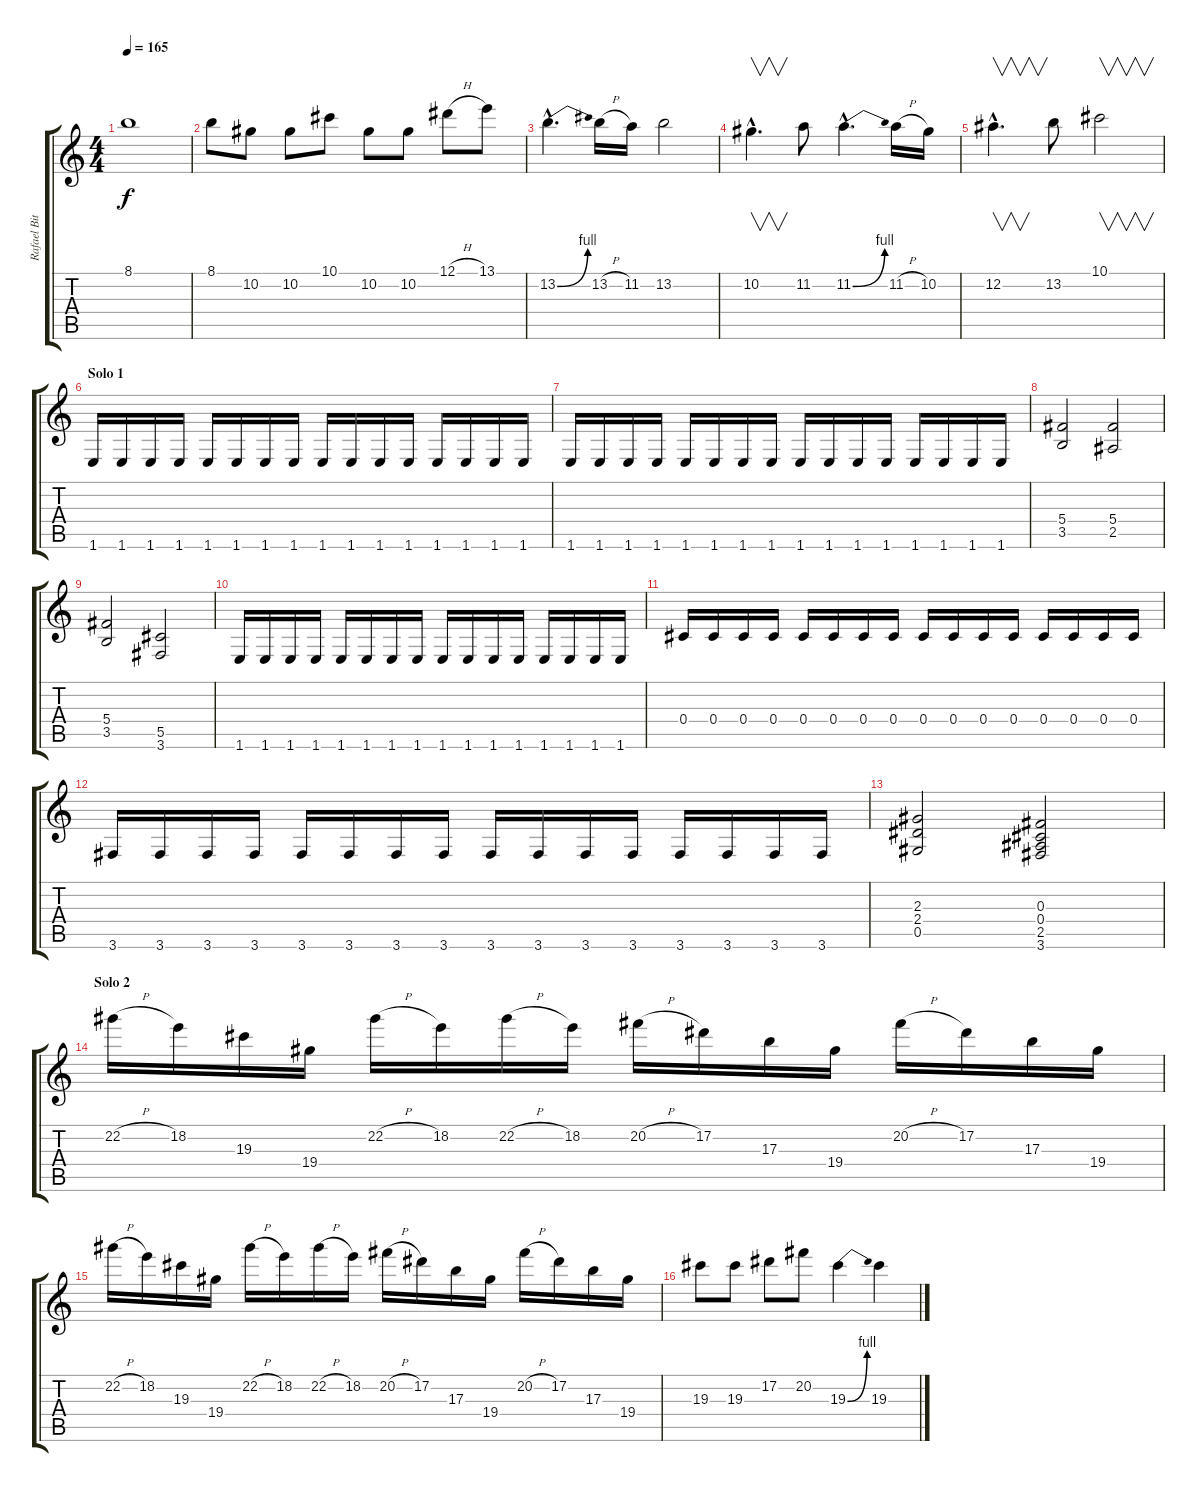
\track ("Rafael Bittencourt" "Rafael Bit") {instrument distortionguitar}
\staff {score tabs}
\tuning (Eb4 Bb3 Gb3 Db3 Ab2 Eb2) {hide}
\ts (4 4)
\tempo 165
\clef g2
\ks c
8.1.1{dy f} |
8.1.8 10.2.8 10.2.8 10.1.8 10.2.8 10.2.8 12.1{h}.8 13.1.8 |
13.2{be (bend 0 0 60 4) hac}.4{d} 13.2{h}.16 11.2.16 13.2.2 |
10.2{hac}.4{v d} 11.2.8 11.2{be (bend 0 0 60 4) hac}.4{d} 11.2{h}.16 10.2.16 |
12.2{hac}.4{v d} 13.2.8 10.1.2{v} |
\section ("" "Solo 1")
1.6.16{volume 12} 1.6.16 1.6.16 1.6.16 1.6.16 1.6.16 1.6.16 1.6.16 1.6.16 1.6.16 1.6.16 1.6.16 1.6.16 1.6.16 1.6.16 1.6.16 |
1.6.16 1.6.16 1.6.16 1.6.16 1.6.16 1.6.16 1.6.16 1.6.16 1.6.16 1.6.16 1.6.16 1.6.16 1.6.16 1.6.16 1.6.16 1.6.16 |
(5.4 3.5).2 (5.4 2.5).2 |
(5.4 3.5).2 (5.5 3.6).2 |
1.6.16 1.6.16 1.6.16 1.6.16 1.6.16 1.6.16 1.6.16 1.6.16 1.6.16 1.6.16 1.6.16 1.6.16 1.6.16 1.6.16 1.6.16 1.6.16 |
0.4.16 0.4.16 0.4.16 0.4.16 0.4.16 0.4.16 0.4.16 0.4.16 0.4.16 0.4.16 0.4.16 0.4.16 0.4.16 0.4.16 0.4.16 0.4.16 |
3.6.16 3.6.16 3.6.16 3.6.16 3.6.16 3.6.16 3.6.16 3.6.16 3.6.16 3.6.16 3.6.16 3.6.16 3.6.16 3.6.16 3.6.16 3.6.16 |
(2.3 2.4 0.5).2 (0.3 0.4 2.5 3.6).2 |
\section ("" "Solo 2")
22.2{h}.16{volume 16} 18.2.16 19.3.16 19.4.16 22.2{h}.16 18.2.16 22.2{h}.16 18.2.16 20.2{h}.16 17.2.16 17.3.16 19.4.16 20.2{h}.16 17.2.16 17.3.16 19.4.16 |
22.2{h}.16 18.2.16 19.3.16 19.4.16 22.2{h}.16 18.2.16 22.2{h}.16 18.2.16 20.2{h}.16 17.2.16 17.3.16 19.4.16 20.2{h}.16 17.2.16 17.3.16 19.4.16 |
19.3.8 19.3.8 17.2.8 20.2.8 19.3{be (bend 0 0 60 4)}.4 19.3.4
